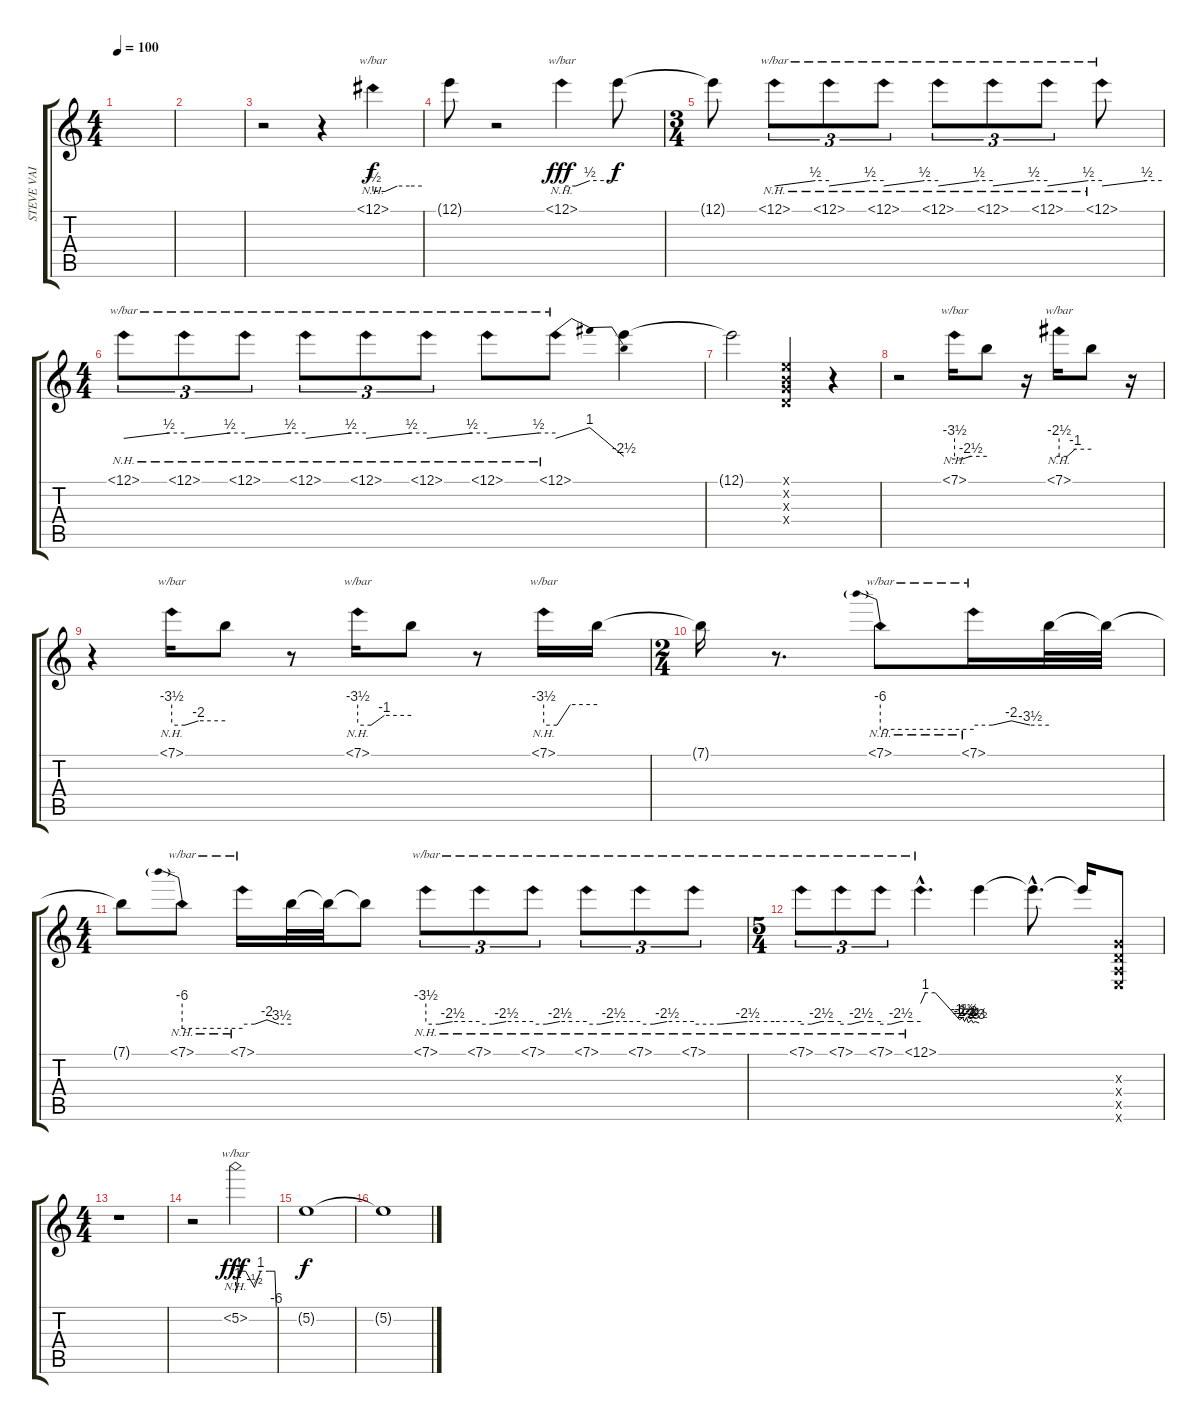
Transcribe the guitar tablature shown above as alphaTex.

\track ("STEVE VAI (DELAY)" "STEVE VAI ") {instrument overdrivenguitar}
\staff {score tabs}
\tuning (E4 B3 G3 D3 A2 E2) {hide}
\ts (4 4)
\tempo 100
\clef g2
\ks c
|
|
r.2{volume 8 balance 12} r.4 12.1{nh}.4{tbe (custom default 0 -2 15 -2 30 0 45 0 60 0)} |
12.1{t}.8 r.2 12.1{nh}.4{tbe (custom default 0 0 15 0 30 2 45 2 60 2) dy fff} 12.1{t}.8{dy f} |
\ts (3 4)
12.1{t}.8 12.1{nh}.8{tu (3 2) tbe (custom default 0 0 45 2 60 2)} 12.1{nh}.8{tu (3 2) tbe (custom default 0 0 45 2 60 2)} 12.1{nh}.8{tu (3 2) tbe (custom default 0 0 45 2 60 2)} 12.1{nh}.8{tu (3 2) tbe (custom default 0 0 45 2 60 2)} 12.1{nh}.8{tu (3 2) tbe (custom default 0 0 45 2 60 2)} 12.1{nh}.8{tu (3 2) tbe (custom default 0 0 45 2 60 2)} 12.1{nh}.8{tbe (custom default 0 0 45 2 60 2)} |
\ts (4 4)
12.1{nh}.8{tu (3 2) tbe (custom default 0 0 45 2 60 2)} 12.1{nh}.8{tu (3 2) tbe (custom default 0 0 45 2 60 2)} 12.1{nh}.8{tu (3 2) tbe (custom default 0 0 45 2 60 2)} 12.1{nh}.8{tu (3 2) tbe (custom default 0 0 45 2 60 2)} 12.1{nh}.8{tu (3 2) tbe (custom default 0 0 45 2 60 2)} 12.1{nh}.8{tu (3 2) tbe (custom default 0 0 45 2 60 2)} 12.1{nh}.8{tbe (custom default 0 0 45 2 60 2)} 12.1{nh}.8{tbe (dip default 0 0 10 4 20 4 60 -10)} 12.1{t}.4 |
12.1{t}.2 (0.1{x} 0.2{x} 0.3{x} 0.4{x}).4 r.4 |
r.2 7.1{nh}.16{tbe (custom default 0 -14 15 -14 30 -10 60 -10)} 7.1{t}.8 r.16 7.1{nh}.16{tbe (custom default 0 -10 15 -10 30 -4 60 -4)} 7.1{t}.8 r.16 |
r.4 7.1{nh}.16{tbe (custom default 0 -14 15 -14 30 -8 60 -8)} 7.1{t}.8 r.8 7.1{nh}.16{tbe (custom default 0 -14 15 -14 30 -4 60 -4)} 7.1{t}.8 r.8 7.1{nh}.16{tbe (custom default 0 -14 15 -14 30 0 60 0)} 7.1{t}.16 |
\ts (2 4)
7.1{t}.16 r.8{d} 7.1{nh}.8{tbe (predive default 0 -24 60 -24)} 7.1{nh}.16{tbe (custom default 0 -14 15 -14 30 -8 45 -14 60 -14)} 7.1{t}.32 7.1{t}.32 |
\ts (4 4)
7.1{t}.8 7.1{nh}.8{tbe (predive default 0 -24 60 -24)} 7.1{nh}.16{tbe (custom default 0 -14 15 -14 30 -8 45 -14 60 -14)} 7.1{t}.32 7.1{t}.32 7.1{t}.8 7.1{nh}.8{tu (3 2) tbe (custom default 0 -14 15 -14 30 -10 60 -10)} 7.1{nh}.8{tu (3 2) tbe (custom default 0 -14 15 -14 30 -10 60 -10)} 7.1{nh}.8{tu (3 2) tbe (custom default 0 -14 15 -14 30 -10 60 -10)} 7.1{nh}.8{tu (3 2) tbe (custom default 0 -14 15 -14 30 -10 45 -10 60 -10)} 7.1{nh}.8{tu (3 2) tbe (custom default 0 -14 15 -14 30 -10 60 -10)} 7.1{nh}.8{tu (3 2) tbe (custom default 0 -14 15 -14 30 -10 45 -10 60 -10)} |
\ts (5 4)
7.1{nh}.8{tu (3 2) tbe (custom default 0 -14 15 -14 30 -10 45 -10 60 -10)} 7.1{nh}.8{tu (3 2) tbe (custom default 0 -14 15 -14 30 -10 45 -10 60 -10)} 7.1{nh}.8{tu (3 2) tbe (custom default 0 -14 15 -14 30 -10 45 -10 60 -10)} 12.1{nh hac}.4{d tbe (custom default 0 0 5 4 15 4 40 -8 43 -6 45 -10 47 -6 49 -12 52 -8 54 -12 56 -10 60 -12)} 12.1{t}.4 12.1{hac t}.8{d} 12.1{t}.16 (0.3{x} 0.4{x} 0.5{x} 0.6{x}).8 |
\ts (4 4)
r.1 |
r.2 5.2{nh}.2{tbe (custom default 0 -4 5 4 10 4 15 4 28 -2 37 4 50 4 55 4 58 4 60 -24) dy fff} |
5.2{t}.1{dy f} |
5.2{t}.1
